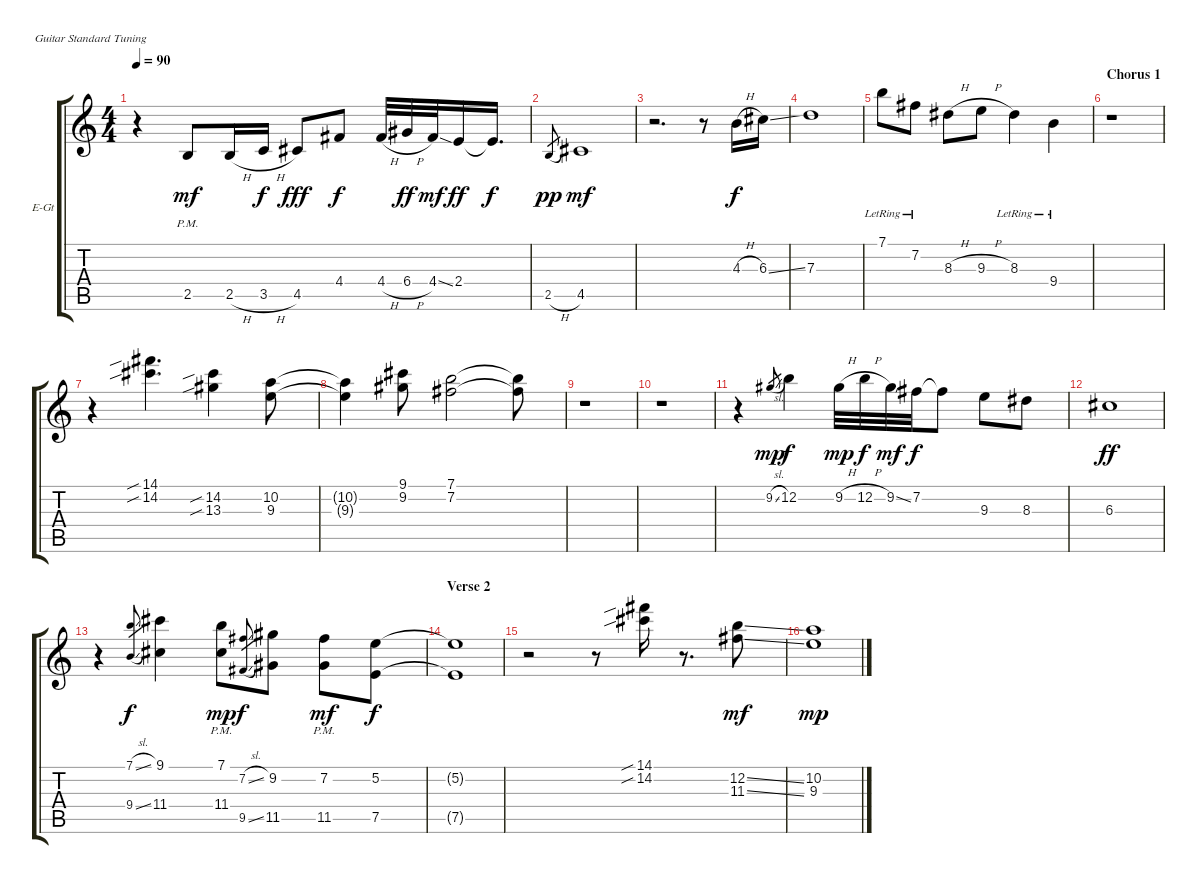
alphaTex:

\bracketExtendMode groupsimilarinstruments
\firstSystemTrackNameOrientation horizontal
\otherSystemsTrackNameOrientation horizontal
\track ("Electric Guitar" "E-Gt") {instrument electricguitarjazz}
\staff {score tabs}
\tuning (E4 B3 G3 D3 A2 E2)
\ts (4 4)
\tempo 90
\clef g2
\ks c
r.4{dy mp} 2.5{pm}.8{dy mf} 2.5{h}.16 3.5{h}.16{dy f} 4.5.8{dy fff} 4.4.8{dy f} 4.4{h}.32 6.4{h}.32{dy ff} 4.4{ss}.32{dy mf} 2.4.16{dy ff} 2.4{t}.16{d dy f} |
2.5{h}.8{gr dy pp} 4.5.1{dy mf} |
r.2{d} r.8 4.3{h}.16{dy f} 6.3{ss}.16 |
7.3.1 |
7.1{lr}.8 7.2{lr}.8 8.3{h}.8 9.3{h}.8 8.3{lr}.4 9.4{lr}.4 |
\section ("" "Chorus 1")
r.1 |
r.4 (14.1{sib} 14.2{sib}).4{d} (14.2{sib} 13.3{sib}).4 (10.2 9.3).8 |
(10.2{t} 9.3{t}).4 (9.1 9.2).8 (7.1 7.2).2 (7.1{t} 7.2{t}).8 |
r.1 |
r.1 |
r.4 9.2{sl}.8{gr dy mp} 12.2.4{dy f} 9.2{h}.32{dy mp} 12.2{h}.32{dy f} 9.2{ss}.32{dy mf} 7.2.32{dy f} 7.2{t}.8 9.3.8 8.3.8 |
6.3.1{dy ff} |
r.4 (7.1{sl} 9.4{sl}).8{gr dy f} (9.1 11.4).4 (7.1{pm} 11.4{pm}).8{dy mp} (7.2{sl} 9.5{sl}).8{gr dy f} (9.2 11.5).8 (7.2{pm} 11.5{pm}).8{dy mf} (5.2 7.5).8{dy f} |
\section ("" "Verse 2")
(5.2{t} 7.5{t}).1 |
r.2 r.8 (14.1{sib} 14.2{sib}).16 r.8{d} (12.2{ss} 11.3{ss}).8{dy mf} |
(10.2 9.3).1{dy mp}
